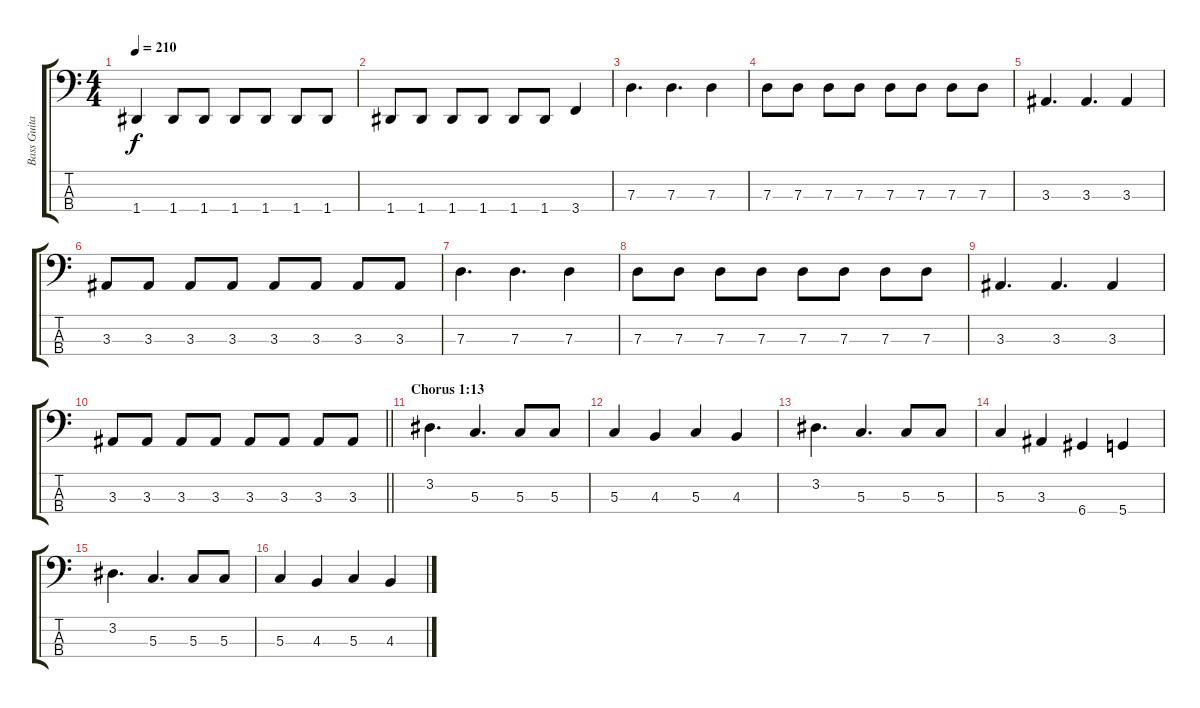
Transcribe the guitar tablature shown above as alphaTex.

\track ("Bass Guitar" "Bass Guita") {instrument electricbassfinger}
\staff {score tabs}
\tuning (F2 C2 G1 D1) {hide}
\ts (4 4)
\tempo 210
\clef f4
\ks c
1.4.4{dy f} 1.4.8 1.4.8 1.4.8 1.4.8 1.4.8 1.4.8 |
1.4.8 1.4.8 1.4.8 1.4.8 1.4.8 1.4.8 3.4.4 |
7.3.4{d} 7.3.4{d} 7.3.4 |
7.3.8 7.3.8 7.3.8 7.3.8 7.3.8 7.3.8 7.3.8 7.3.8 |
3.3.4{d} 3.3.4{d} 3.3.4 |
3.3.8 3.3.8 3.3.8 3.3.8 3.3.8 3.3.8 3.3.8 3.3.8 |
7.3.4{d} 7.3.4{d} 7.3.4 |
7.3.8 7.3.8 7.3.8 7.3.8 7.3.8 7.3.8 7.3.8 7.3.8 |
3.3.4{d} 3.3.4{d} 3.3.4 |
\barLineRight lightlight
3.3.8 3.3.8 3.3.8 3.3.8 3.3.8 3.3.8 3.3.8 3.3.8 |
\section ("" "Chorus 1:13")
3.2.4{d} 5.3.4{d} 5.3.8 5.3.8 |
5.3.4 4.3.4 5.3.4 4.3.4 |
3.2.4{d} 5.3.4{d} 5.3.8 5.3.8 |
5.3.4 3.3.4 6.4.4 5.4.4 |
3.2.4{d} 5.3.4{d} 5.3.8 5.3.8 |
5.3.4 4.3.4 5.3.4 4.3.4
